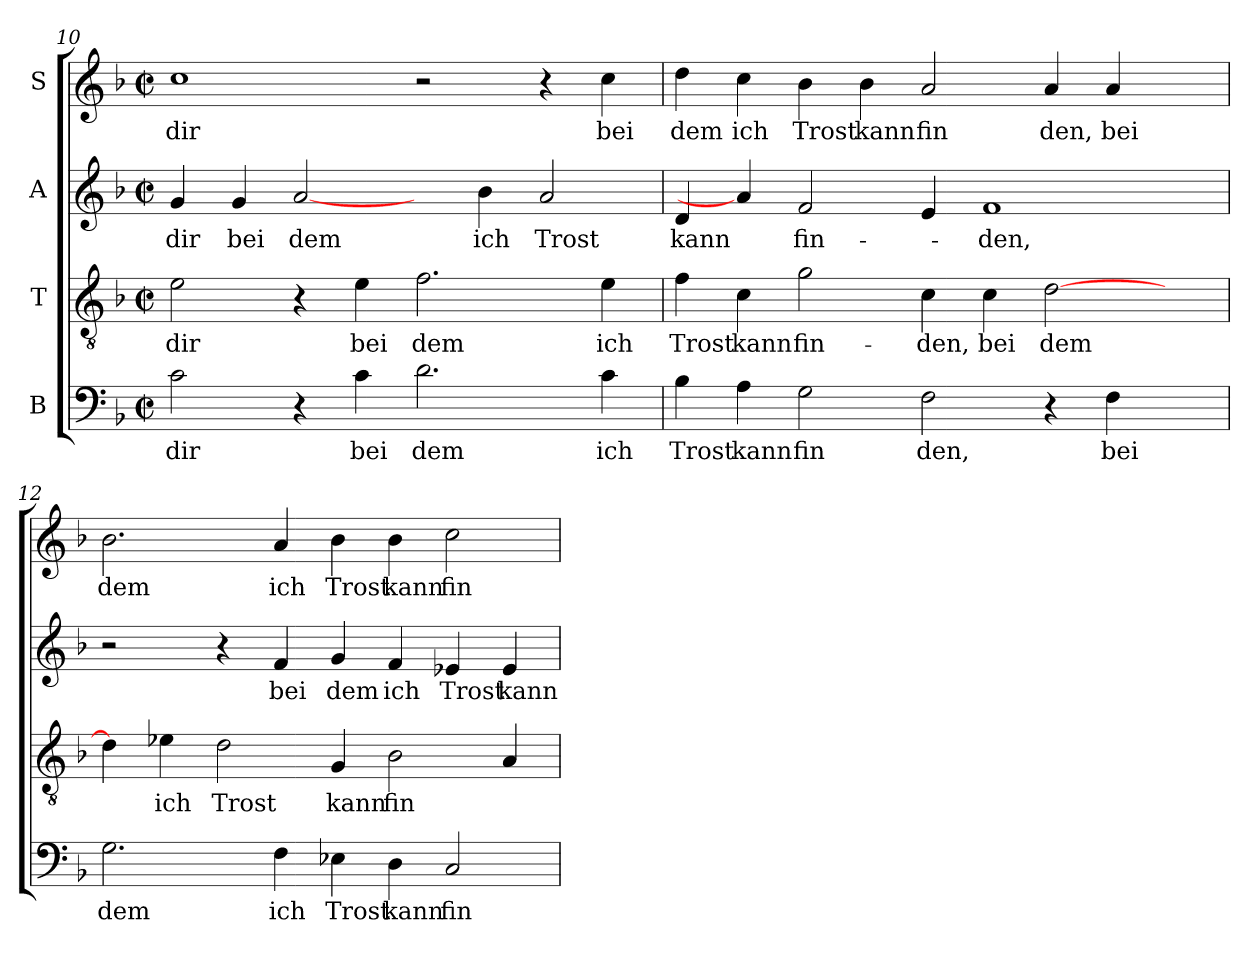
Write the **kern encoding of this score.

**kern	**text	**kern	**text	**kern	**text	**kern	**text
*part4	*part4	*part3	*part3	*part2	*part2	*part1	*part1
*staff4	*staff4	*staff3	*staff3	*staff2	*staff2	*staff1	*staff1
*I"B	*	*I"T	*	*I"A	*	*I"S	*
*clefF4	*	*clefGv2	*	*clefG2	*	*clefG2	*
*k[b-]	*	*k[b-]	*	*k[b-]	*	*k[b-]	*
*F:	*	*F:	*	*F:	*	*F:	*
*M2/2	*	*M2/2	*	*M2/2	*	*M2/2	*
*met(c|)	*	*met(c|)	*	*met(c|)	*	*met(c|)	*
=10	=10	=10	=10	=10	=10	=10	=10
!	!LO:LY:b:cj	!	!LO:LY:b:cj	!	!LO:LY:b:cj	!	!LO:LY:b:cj
2c\	dir	2e\	dir	4g/	dir	1cc	dir
!	!	!	!	!	!LO:LY:b:cj	!	!
.	.	.	.	4g/	bei	.	.
!	!	!	!	!	!LO:LY:b:cj	!	!
4r	.	4r	.	[2a/	dem	.	.
!	!LO:LY:b:cj	!	!LO:LY:b:cj	!	!	!	!
4c\	bei	4e\	bei	.	.	.	.
!	!LO:LY:b:cj	!	!LO:LY:b:cj	!	!	!	!
2.d\	dem	2.f\	dem	4ryy	.	2r	.
!	!	!	!	!	!LO:LY:b:cj	!	!
.	.	.	.	4b-\	ich	.	.
!	!	!	!	!	!LO:LY:b:cj	!	!
.	.	.	.	2a/	Trost	4r	.
!	!LO:LY:b:cj	!	!LO:LY:b:cj	!	!	!	!LO:LY:b:cj
4c\	ich	4e\	ich	.	.	4cc\	bei
=11	=11	=11	=11	=11	=11	=11	=11
!	!LO:LY:b:cj	!	!LO:LY:b:cj	!	!LO:LY:b:cj	!	!LO:LY:b:cj
4B-\	Trost	4f\	Trost	4d/	kann	4dd\	dem
!	!LO:LY:b:cj	!	!LO:LY:b:cj	!	!	!	!LO:LY:b:cj
4A\	kann	4c\	kann	4a/]	.	4cc\	ich
!	!LO:LY:b:cj	!	!LO:LY:b:cj	!	!LO:LY:b	!	!LO:LY:b:cj
2G\	fin	2g\	fin-	2f/	fin-	4b-\	Trost
!	!	!	!	!	!	!	!LO:LY:b:cj
.	.	.	.	.	.	4b-\	kann
!	!LO:LY:b:cj	!	!LO:LY:b:cj	!	!	!	!LO:LY:b:cj
2F\	den,	4c\	-den,	4e/	.	2a/	fin
!	!	!	!LO:LY:b:cj	!	!LO:LY:b:cj	!	!
.	.	4c\	bei	1f	-den,	.	.
!	!	!	!LO:LY:b	!	!	!	!LO:LY:b:cj
4r	.	[<2d\	dem	.	.	4a/	den,
!	!LO:LY:b:cj	!	!	!	!	!	!LO:LY:b:cj
4F\	bei	.	.	.	.	4a/	bei
4ryy	.	4ryy	.	.	.	4ryy	.
!!LO:PB:g=z
=12	=12	=12	=12	=12	=12	=12	=12
!	!LO:LY:b:cj	!	!	!	!	!	!LO:LY:b:cj
2.G\	dem	4d\]	.	2r	.	2.b-\	dem
!	!	!	!LO:LY:b:cj	!	!	!	!
.	.	4e-X\	ich	.	.	.	.
!	!	!	!LO:LY:b:cj	!	!	!	!
.	.	2d\	Trost	4r	.	.	.
!	!LO:LY:b:cj	!	!	!	!LO:LY:b:cj	!	!LO:LY:b:cj
4F\	ich	.	.	4f/	bei	4a/	ich
!	!LO:LY:b:cj	!	!LO:LY:b:cj	!	!LO:LY:b:cj	!	!LO:LY:b:cj
4E-X\	Trost	4G/	kann	4g/	dem	4b-\	Trost
!	!LO:LY:b:cj	!	!LO:LY:b	!	!LO:LY:b:cj	!	!LO:LY:b:cj
4D\	kann	2B-\	fin	4f/	ich	4b-\	kann
!	!LO:LY:b:cj	!	!	!	!LO:LY:b:cj	!	!LO:LY:b:cj
2C/	fin	.	.	4e-X/	Trost	2cc\	fin-
!	!	!	!	!	!LO:LY:b:cj	!	!
.	.	4A/	.	4e-/	kann	.	.
=	=	=	=	=	=	=	=
*-	*-	*-	*-	*-	*-	*-	*-
